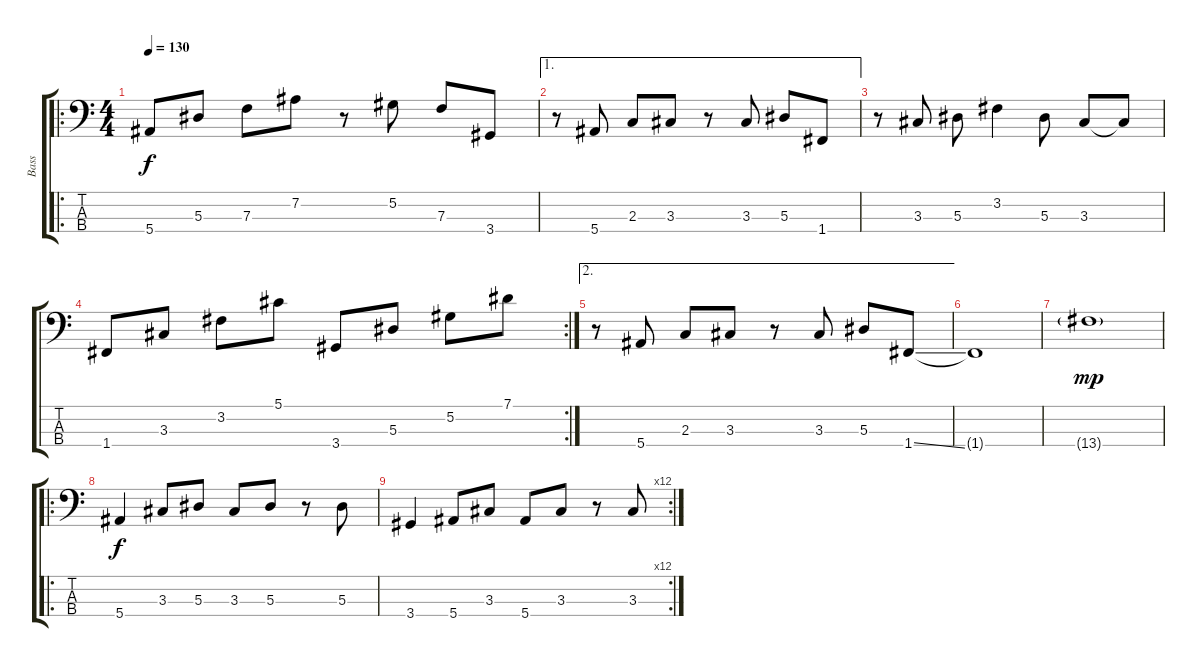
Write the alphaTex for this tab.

\track ("Bass" "Bass") {instrument electricbassfinger}
\staff {score tabs}
\tuning (Ab2 Eb2 Bb1 F1) {hide}
\ro
\ts (4 4)
\tempo 130
\clef f4
\ks c
5.4.8{dy f} 5.3.8 7.3.8 7.2.8 r.8 5.2.8 7.3.8 3.4.8 |
\ae 1
r.8 5.4.8 2.3.8 3.3.8 r.8 3.3.8 5.3.8 1.4.8 |
r.8 3.3.8 5.3.8 3.2.4 5.3.8 3.3.8 3.3{t}.8 |
\rc 2
1.4.8 3.3.8 3.2.8 5.1.8 3.4.8 5.3.8 5.2.8 7.1.8 |
\ae 2
r.8 5.4.8 2.3.8 3.3.8 r.8 3.3.8 5.3.8 1.4{ss}.8 |
1.4{t}.1 |
13.4{g}.1{dy mp} |
\ro
5.4.4{dy f} 3.3.8 5.3.8 3.3.8 5.3.8 r.8 5.3.8 |
\rc 12
3.4.4 5.4.8 3.3.8 5.4.8 3.3.8 r.8 3.3.8
